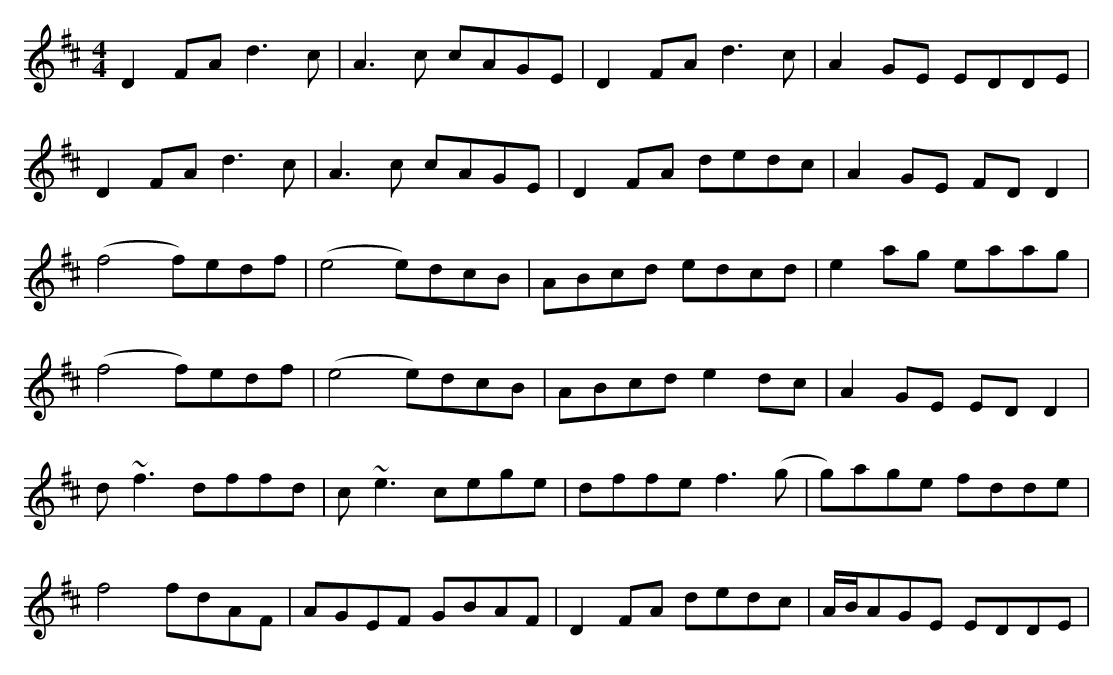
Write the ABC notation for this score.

X:1
M:4/4
K:D
D2FA d3c|A3c cAGE|D2FA d3c|A2GE EDDE|
D2FA d3c|A3c cAGE|D2FA dedc|A2GE FDD2|
(f4 f)edf|(e4 e)dcB|ABcd edcd|e2ag eaag|
(f4 f)edf|(e4 e)dcB|ABcd e2dc|A2GE EDD2|
d~f3 dffd|c~e3 cege|dffe f3(g|g)age fdde|
f4fdAF|AGEF GBAF|D2FA dedc|A/B/AGE EDDE|
